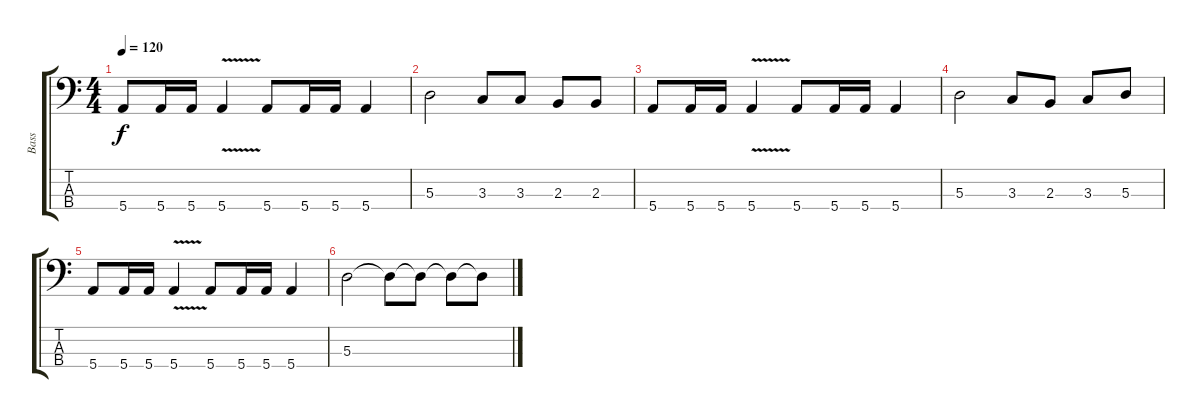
\track ("Bass" "Bass") {instrument electricbassfinger}
\staff {score tabs}
\tuning (G2 D2 A1 E1) {hide}
\ts (4 4)
\tempo 120
\clef f4
\ks c
5.4.8{dy f} 5.4.16 5.4.16 5.4{v}.4 5.4.8 5.4.16 5.4.16 5.4.4 |
5.3.2 3.3.8 3.3.8 2.3.8 2.3.8 |
5.4.8 5.4.16 5.4.16 5.4{v}.4 5.4.8 5.4.16 5.4.16 5.4.4 |
5.3.2 3.3.8 2.3.8 3.3.8 5.3.8 |
5.4.8 5.4.16 5.4.16 5.4{v}.4 5.4.8 5.4.16 5.4.16 5.4.4 |
5.3.2 5.3{t}.8 5.3{t}.8 5.3{t}.8 5.3{t}.8
